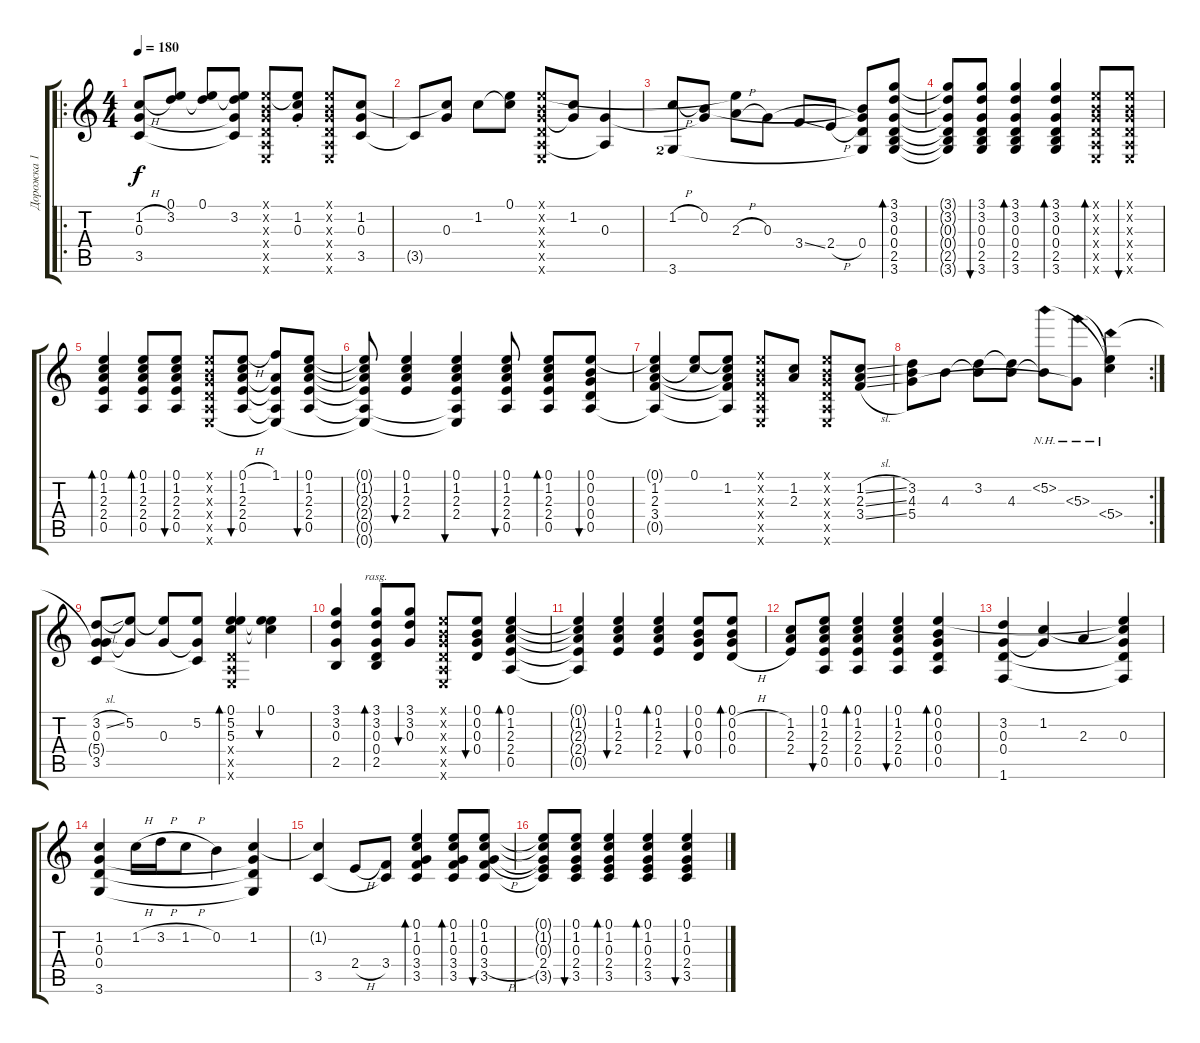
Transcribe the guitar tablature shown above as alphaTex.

\track ("Дорожка 1" "Дорожка 1") {instrument acousticguitarsteel}
\staff {score tabs}
\tuning (E4 B3 G3 D3 A2 E2) {hide}
\ro
\ts (4 4)
\tempo 180
\clef g2
\ks c
(1.2{h} 0.3 3.5).8{dy f} (0.1{t} 3.2).8 (0.1 3.2{t}).8 (0.1{t} 3.2 0.3{t} 3.5{t}).8 (0.1{x} 0.2{x} 0.3{x} 0.4{x} 0.5{x} 0.6{x}).8 (0.1{t} 1.2{st} 0.3{st}).8 (0.1{x} 0.2{x} 0.3{x} 0.4{x} 0.5{x} 0.6{x}).8 (1.2 0.3 3.5).8 |
3.5{t}.8 (1.2{t} 0.3).8 1.2.8 (0.1 1.2{t}).8 (0.1{x} 0.2{x} 0.3{x} 0.4{x} 0.5{x} 0.6{x}).8 (1.2 0.3{t}).8 (0.3 0.5{t}).4 |
(1.2{h} 3.6{lf 3}).8 (0.2 0.3{t}).8 (0.1{t} 2.3{h}).8 0.3.8 3.4{ss}.8 2.4{h}.8 (0.2{t} 0.3{t} 0.4 3.6{t}).8 (3.1 3.2 0.3 0.4 2.5 3.6).8{bd 60} |
(3.1{t} 3.2{t} 0.3{t} 0.4{t} 2.5{t} 3.6{t}).8 (3.1 3.2 0.3 0.4 2.5 3.6).8{bu 60} (3.1 3.2 0.3 0.4 2.5 3.6).4{bd 60} (3.1 3.2 0.3 0.4 2.5 3.6).4{bd 60} (0.1{x} 0.2{x} 0.3{x} 0.4{x} 0.5{x} 0.6{x}).8{bd 60} (0.1{x} 0.2{x} 0.3{x} 0.4{x} 0.5{x} 0.6{x}).8{bu 60} |
(0.1 1.2 2.3 2.4 0.5).4{bd 60} (0.1 1.2 2.3 2.4 0.5).8{bd 60} (0.1 1.2 2.3 2.4 0.5).8{bu 60} (0.1{x} 0.2{x} 0.3{x} 0.4{x} 0.5{x} 0.6{x}).8 (0.1{h} 1.2 2.3 2.4 0.5).8{bu 60} (1.1 2.3{t} 2.4{t} 0.5{t} 0.6{t}).8 (0.1 1.2 2.3 2.4 0.5).8{bu 60} |
(0.1{t} 1.2{t} 2.3{t} 2.4{t} 0.5{t} 0.6{t}).8 (0.1 1.2 2.3 2.4).4{bu 60} (0.1 1.2 2.3 2.4 0.5{t} 0.6{t}).4{bu 60} (0.1 1.2 2.3 2.4 0.5).8{bu 60} (0.1 1.2 2.3 2.4 0.5).8{bd 60} (0.1 0.2 0.3 0.4 0.5).8{bu 60} |
(0.1{t} 1.2 2.3 3.4 0.5{t}).4 (0.1 1.2{t}).8 (0.1{t} 1.2 2.3{t} 3.4{t} 0.5{t}).8 (0.1{x} 0.2{x} 0.3{x} 0.4{x} 0.5{x} 0.6{x}).8 (1.2 2.3).8 (0.1{x} 0.2{x} 0.3{x} 0.4{x} 0.5{x} 0.6{x}).8 (1.2{sl} 2.3{sl} 3.4{sl}).8 |
\rc 2
(3.2 4.3 5.4).8 4.3.8 (3.2 4.3{t}).8 (3.2{t} 4.3).8 (5.2{nh} 4.3{t}).8 (5.3{nh} 5.4{t}).8 (5.2{t} 5.3{t} 5.4{nh}).4 |
(3.2{sl} 0.3 5.4{t} 3.5).8 (5.2 0.3{t}).8 (5.2{t} 0.3).8 (5.2 0.3{t} 3.5{t}).8 (0.1 5.2 5.3 0.4{x} 0.5{x} 0.6{x}).4{bd 60} (0.1 5.2{t} 5.3{t}).4{bu 60} |
(3.1 3.2 0.3 2.5).4 (3.1 3.2 0.3 0.4 2.5).8{bd 240 rasg ii} (3.1 3.2 0.3).8{bu 60} (0.1{x} 0.2{x} 0.3{x} 0.4{x} 0.5{x} 0.6{x}).8 (0.1 0.2 0.3 0.4).8{bu 240} (0.1 1.2 2.3 2.4 0.5).4{bd 240} |
(0.1{t} 1.2{t} 2.3{t} 2.4{t} 0.5{t}).4 (0.1 1.2 2.3 2.4).4{bu 240} (0.1 1.2 2.3 2.4).4{bd 240} (0.1 0.2 0.3 0.4).8{bu 240} (0.1 0.2{h} 0.3{h} 0.4{h}).8{bd 240} |
(1.2 2.3 2.4).8 (0.1 1.2 2.3 2.4 0.5).8{bu 240} (0.1 1.2 2.3 2.4 0.5).4{bd 240} (0.1 1.2 2.3 2.4 0.5).4{bu 240} (0.1 0.2 0.3 0.4 0.5).4{bd 240} |
(3.2 0.3 0.4 1.6).4 (1.2 0.3{t}).4 2.3.4 (0.1{t} 1.2{t} 0.3 0.4{t} 1.6{t}).4 |
(1.2 0.3 0.4 3.6).4 1.2{h}.16 3.2{h}.16 1.2{h}.8 0.2.4 (1.2 0.3{t} 0.4{t} 3.6{t}).4 |
(1.2{t} 3.5).4 2.4{h}.8 (3.4 3.5{t}).8 (0.1 1.2 0.3 3.4 3.5).4{bd 60} (0.1 1.2 0.3 3.4 3.5).8{bd 60} (0.1 1.2 0.3 3.4{h} 3.5).8{bu 60} |
(0.1{t} 1.2{t} 0.3{t} 2.4 3.5{t}).8 (0.1 1.2 0.3 2.4 3.5).8{bu 60} (0.1 1.2 0.3 2.4 3.5).4{bd 60} (0.1 1.2 0.3 2.4 3.5).4{bd 60} (0.1 1.2 0.3 2.4 3.5).4{bu 60}
